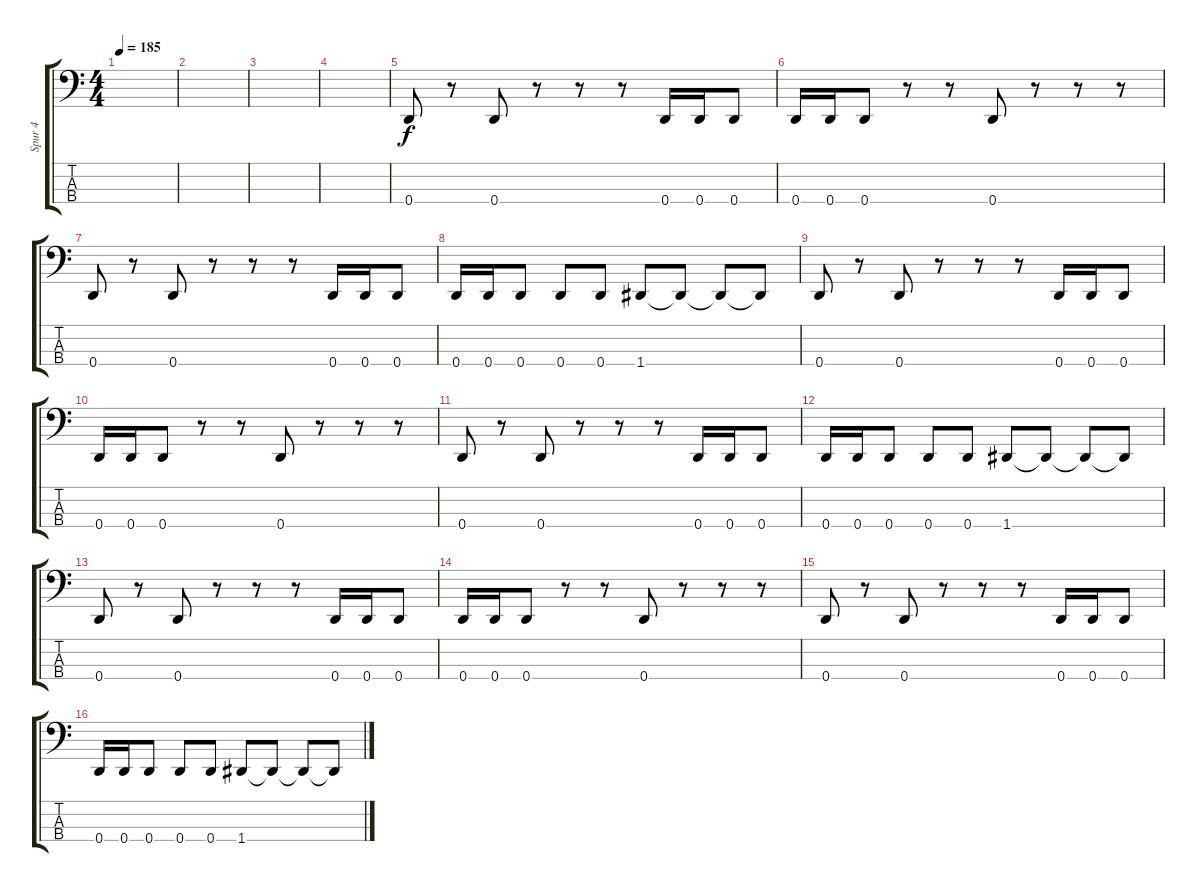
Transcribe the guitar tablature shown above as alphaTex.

\track ("Spur 4" "Spur 4") {instrument electricbassfinger}
\staff {score tabs}
\tuning (G2 D2 A1 D1) {hide}
\ts (4 4)
\tempo 185
\clef f4
\ks c
|
|
|
|
0.4.8 r.8 0.4.8 r.8 r.8 r.8 0.4.16 0.4.16 0.4.8 |
0.4.16 0.4.16 0.4.8 r.8 r.8 0.4.8 r.8 r.8 r.8 |
0.4.8 r.8 0.4.8 r.8 r.8 r.8 0.4.16 0.4.16 0.4.8 |
0.4.16 0.4.16 0.4.8 0.4.8 0.4.8 1.4.8 1.4{t}.8 1.4{t}.8 1.4{t}.8 |
0.4.8 r.8 0.4.8 r.8 r.8 r.8 0.4.16 0.4.16 0.4.8 |
0.4.16 0.4.16 0.4.8 r.8 r.8 0.4.8 r.8 r.8 r.8 |
0.4.8 r.8 0.4.8 r.8 r.8 r.8 0.4.16 0.4.16 0.4.8 |
0.4.16 0.4.16 0.4.8 0.4.8 0.4.8 1.4.8 1.4{t}.8 1.4{t}.8 1.4{t}.8 |
0.4.8 r.8 0.4.8 r.8 r.8 r.8 0.4.16 0.4.16 0.4.8 |
0.4.16 0.4.16 0.4.8 r.8 r.8 0.4.8 r.8 r.8 r.8 |
0.4.8 r.8 0.4.8 r.8 r.8 r.8 0.4.16 0.4.16 0.4.8 |
0.4.16 0.4.16 0.4.8 0.4.8 0.4.8 1.4.8 1.4{t}.8 1.4{t}.8 1.4{t}.8
